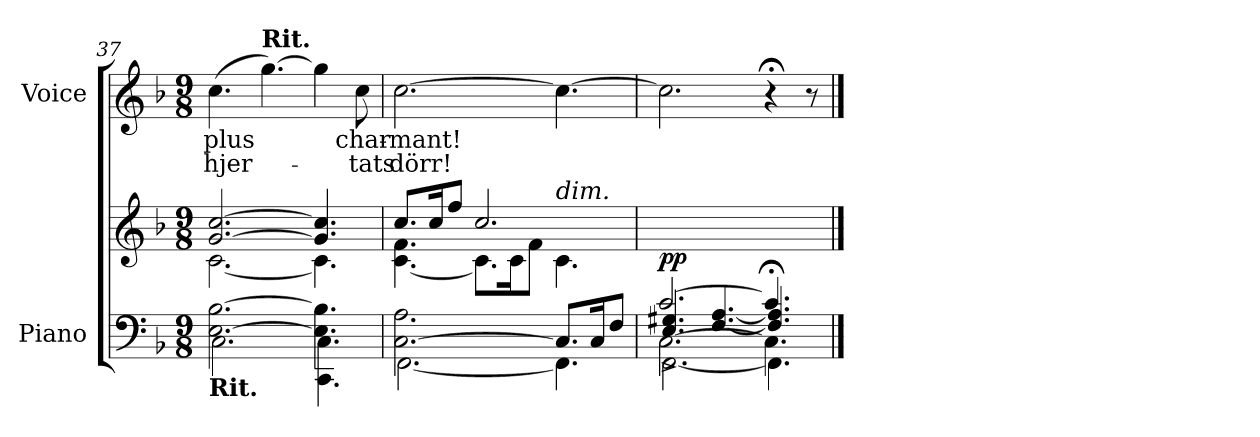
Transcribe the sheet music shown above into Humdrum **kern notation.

**kern	**kern	**dynam	**kern	**text	**text
*part2	*part2	*part2	*part1	*part1	*part1
*staff3	*staff2	*staff2/3	*staff1	*staff1	*staff1
*I"Piano	*	*	*I"Voice	*	*
*I'Pno	*	*	*	*	*
*clefF4	*clefG2	*	*clefG2	*	*
*k[b-]	*k[b-]	*	*k[b-]	*	*
*M9/8	*M9/8	*	*M9/8	*	*
=37	=37	=37	=37	=37	=37
*^	*^	*	*	*	*
!LO:TX:b:B:t=Rit.	!	!	!	!	!	!	!
!	!	!	!	!	!	!LO:LY:b	!LO:LY:b
[>2.E\ [>2.B-\	2.C\	[2.g/ [2.cc/	[2.c\	.	(4.cc\	plus	hjer-
!	!	!	!	!	!LO:TX:a:B:t=Rit.	!	!
.	.	.	.	.	[4.gg\)	.	.
4.E\] 4.B-\]	4.CC\ 4.C\	4.g/] 4.cc/]	4.c\]	.	4gg\]	.	.
!	!	!	!	!	!	!LO:LY:b	!LO:LY:b
.	.	.	.	.	8cc\	char-	-tats
=38	=38	=38	=38	=38	=38	=38	=38
!	!	!	!	!	!	!LO:LY:b	!LO:LY:b
[2.C\ 2.A\	[2.FF\	8.cc/L	[4.c\ 4.f\	.	[2.cc\	-mant!	dörr!
.	.	16cc/K	.	.	.	.	.
.	.	8ff/J	.	.	.	.	.
.	.	2.cc/	8.c\L]	.	.	.	.
.	.	.	16c\K	.	.	.	.
.	.	.	8f\J	.	.	.	.
!	!	!	!LO:TX:a:i:t=dim.	!	!	!	!
8.C/L]	4.FF\]	.	4.c\	.	4.cc\_	.	.
16C/K	.	.	.	.	.	.	.
8F/J	.	.	.	.	.	.	.
*	*	*v	*v	*	*	*	*
=39	=39	=39	=39	=39	=39	=39
*^	*^	*	*	*	*	*
!	!	!	!	!	!LO:DY:b	!	!	!
[2.c/	4.E/^ 4.G#X/^	[2.C\	[2.FF\	1ryy	pp	2.cc\]	.	.
.	[4.F/ [4.A/	.	.	.	.	.	.	.
4.c;</]	4.F/] 4.A/]	4.C\]	4.FF\]	.	.	4r;<	.	.
.	.	.	.	8ryy	.	8r	.	.
*v	*v	*v	*v	*	*	*	*	*
==	==	==	==	==	==
*-	*-	*-	*-	*-	*-
